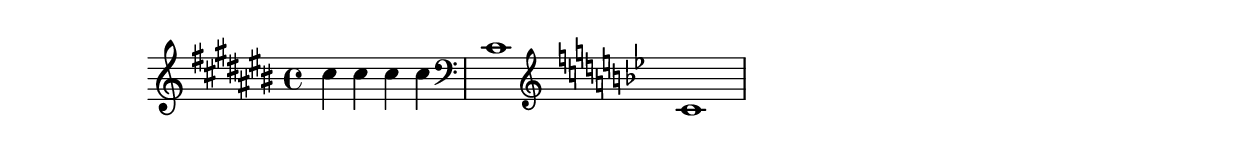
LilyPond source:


\version "2.7.39"
\header {

  texidoc = "Distances between prefatory items (e.g. clef, bar,
etc.)  are determined by engraving standards.  These distances depend
on which items are combined.  Mid-line, the order for clef and
bar-line is different from the start of line.
"

}

\layout  {
  ragged-right = ##t
}

\relative c'' {
  \set Staff.instrument = "fobar"
  \bar "||:"
  \key cis \major
  cis4 cis4 cis4 cis4 \clef bass  cis,1
  \clef treble
  \bar ":|"
  \key g \minor
  c1
}



